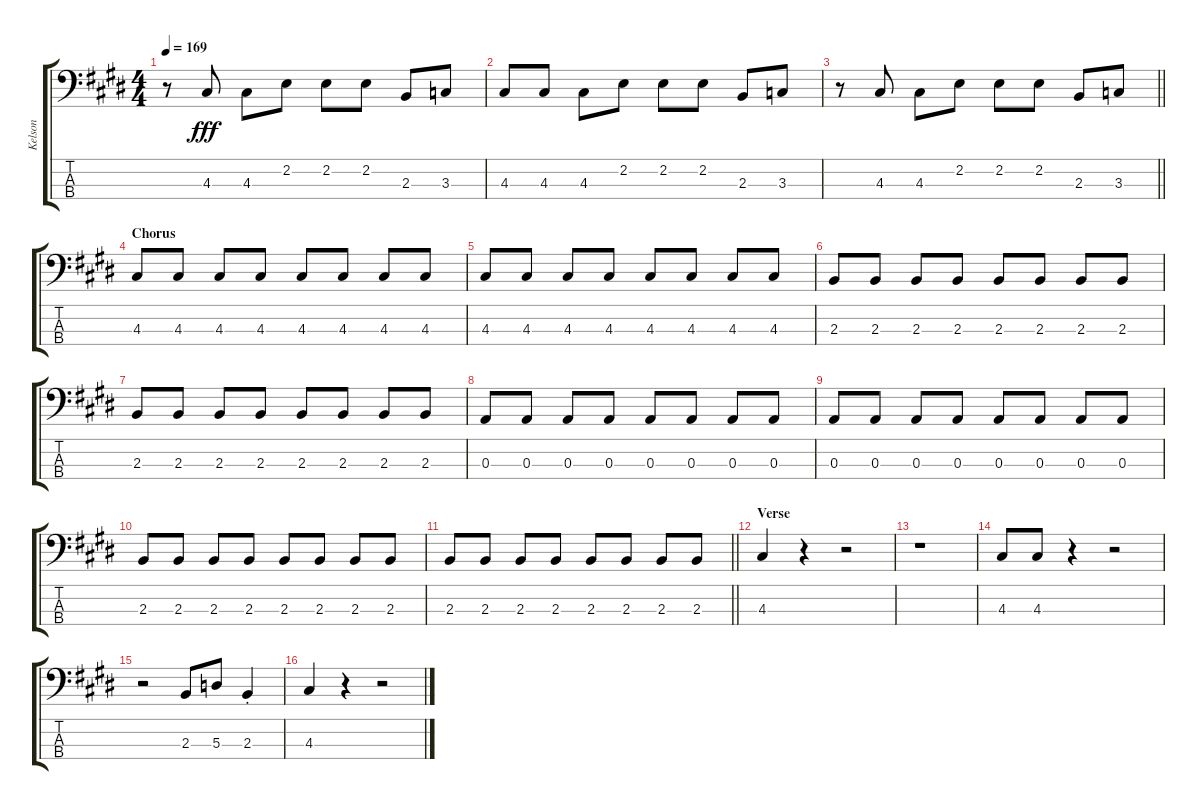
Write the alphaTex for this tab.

\track ("Kelson" "Kelson") {instrument electricbassfinger}
\staff {score tabs}
\tuning (G2 D2 A1 E1) {hide}
\ts (4 4)
\tempo 169
\clef f4
\ks c#minor
r.8{dy fff} 4.3.8 4.3.8 2.2.8 2.2.8 2.2.8 2.3.8 3.3.8 |
4.3.8 4.3.8 4.3.8 2.2.8 2.2.8 2.2.8 2.3.8 3.3.8 |
\barLineRight lightlight
r.8 4.3.8 4.3.8 2.2.8 2.2.8 2.2.8 2.3.8 3.3.8 |
\section ("" "Chorus")
4.3.8 4.3.8 4.3.8 4.3.8 4.3.8 4.3.8 4.3.8 4.3.8 |
4.3.8 4.3.8 4.3.8 4.3.8 4.3.8 4.3.8 4.3.8 4.3.8 |
2.3.8 2.3.8 2.3.8 2.3.8 2.3.8 2.3.8 2.3.8 2.3.8 |
2.3.8 2.3.8 2.3.8 2.3.8 2.3.8 2.3.8 2.3.8 2.3.8 |
0.3.8 0.3.8 0.3.8 0.3.8 0.3.8 0.3.8 0.3.8 0.3.8 |
0.3.8 0.3.8 0.3.8 0.3.8 0.3.8 0.3.8 0.3.8 0.3.8 |
2.3.8 2.3.8 2.3.8 2.3.8 2.3.8 2.3.8 2.3.8 2.3.8 |
\barLineRight lightlight
2.3.8 2.3.8 2.3.8 2.3.8 2.3.8 2.3.8 2.3.8 2.3.8 |
\section ("" "Verse")
4.3.4 r.4 r.2 |
r.1 |
4.3.8 4.3.8 r.4 r.2 |
r.2 2.3.8 5.3.8 2.3{st}.4 |
4.3.4 r.4 r.2
